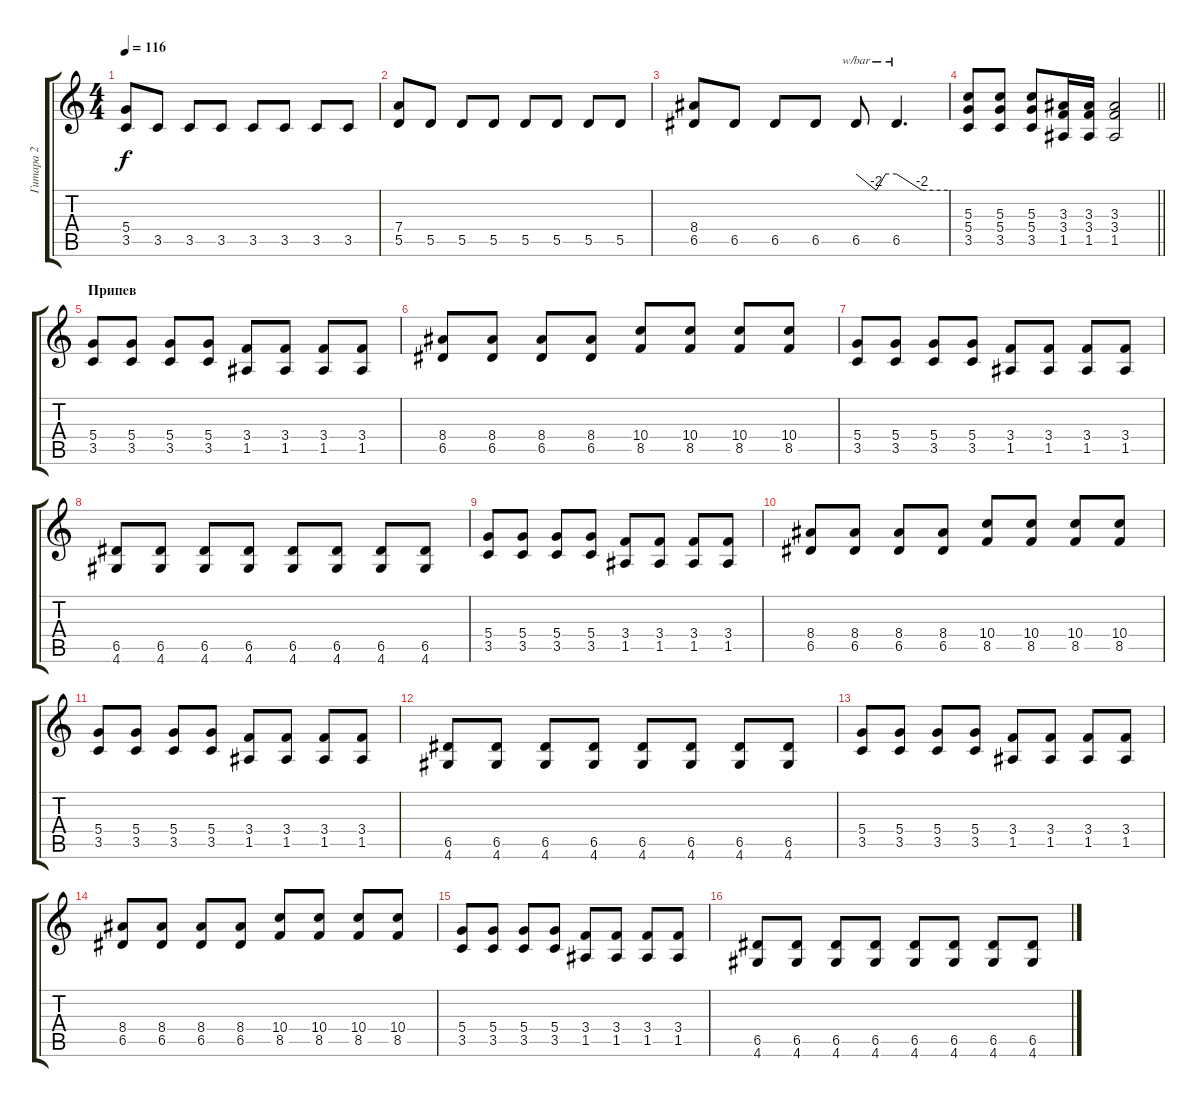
\track ("Гитара 2" "Гитара 2") {instrument distortionguitar}
\staff {score tabs}
\tuning (E4 B3 G3 D3 A2 E2) {hide}
\ts (4 4)
\tempo 116
\clef g2
\ks c
(5.4 3.5).8{dy f} 3.5.8 3.5.8 3.5.8 3.5.8 3.5.8 3.5.8 3.5.8 |
(7.4 5.5).8 5.5.8 5.5.8 5.5.8 5.5.8 5.5.8 5.5.8 5.5.8 |
(8.4 6.5).8 6.5.8 6.5.8 6.5.8 6.5.8{tbe (custom default 0 0 30 -8 44 0 60 0)} 6.5.4{d tbe (custom default 0 0 30 -8 60 -8)} |
\barLineRight lightlight
(5.3 5.4 3.5).8{volume 13} (5.3 5.4 3.5).8 (5.3 5.4 3.5).8 (3.3 3.4 1.5).16 (3.3 3.4 1.5).16 (3.3 3.4 1.5).2 |
\section ("" "Припев")
(5.4 3.5).8{volume 11 instrument overdrivenguitar} (5.4 3.5).8 (5.4 3.5).8 (5.4 3.5).8 (3.4 1.5).8 (3.4 1.5).8 (3.4 1.5).8 (3.4 1.5).8 |
(8.4 6.5).8 (8.4 6.5).8 (8.4 6.5).8 (8.4 6.5).8 (10.4 8.5).8 (10.4 8.5).8 (10.4 8.5).8 (10.4 8.5).8 |
(5.4 3.5).8 (5.4 3.5).8 (5.4 3.5).8 (5.4 3.5).8 (3.4 1.5).8 (3.4 1.5).8 (3.4 1.5).8 (3.4 1.5).8 |
(6.5 4.6).8 (6.5 4.6).8 (6.5 4.6).8 (6.5 4.6).8 (6.5 4.6).8 (6.5 4.6).8 (6.5 4.6).8 (6.5 4.6).8 |
(5.4 3.5).8{instrument overdrivenguitar} (5.4 3.5).8 (5.4 3.5).8 (5.4 3.5).8 (3.4 1.5).8 (3.4 1.5).8 (3.4 1.5).8 (3.4 1.5).8 |
(8.4 6.5).8 (8.4 6.5).8 (8.4 6.5).8 (8.4 6.5).8 (10.4 8.5).8 (10.4 8.5).8 (10.4 8.5).8 (10.4 8.5).8 |
(5.4 3.5).8 (5.4 3.5).8 (5.4 3.5).8 (5.4 3.5).8 (3.4 1.5).8 (3.4 1.5).8 (3.4 1.5).8 (3.4 1.5).8 |
(6.5 4.6).8 (6.5 4.6).8 (6.5 4.6).8 (6.5 4.6).8 (6.5 4.6).8 (6.5 4.6).8 (6.5 4.6).8 (6.5 4.6).8 |
(5.4 3.5).8{instrument overdrivenguitar} (5.4 3.5).8 (5.4 3.5).8 (5.4 3.5).8 (3.4 1.5).8 (3.4 1.5).8 (3.4 1.5).8 (3.4 1.5).8 |
(8.4 6.5).8 (8.4 6.5).8 (8.4 6.5).8 (8.4 6.5).8 (10.4 8.5).8 (10.4 8.5).8 (10.4 8.5).8 (10.4 8.5).8 |
(5.4 3.5).8 (5.4 3.5).8 (5.4 3.5).8 (5.4 3.5).8 (3.4 1.5).8 (3.4 1.5).8 (3.4 1.5).8 (3.4 1.5).8 |
(6.5 4.6).8 (6.5 4.6).8 (6.5 4.6).8 (6.5 4.6).8 (6.5 4.6).8 (6.5 4.6).8 (6.5 4.6).8 (6.5 4.6).8
